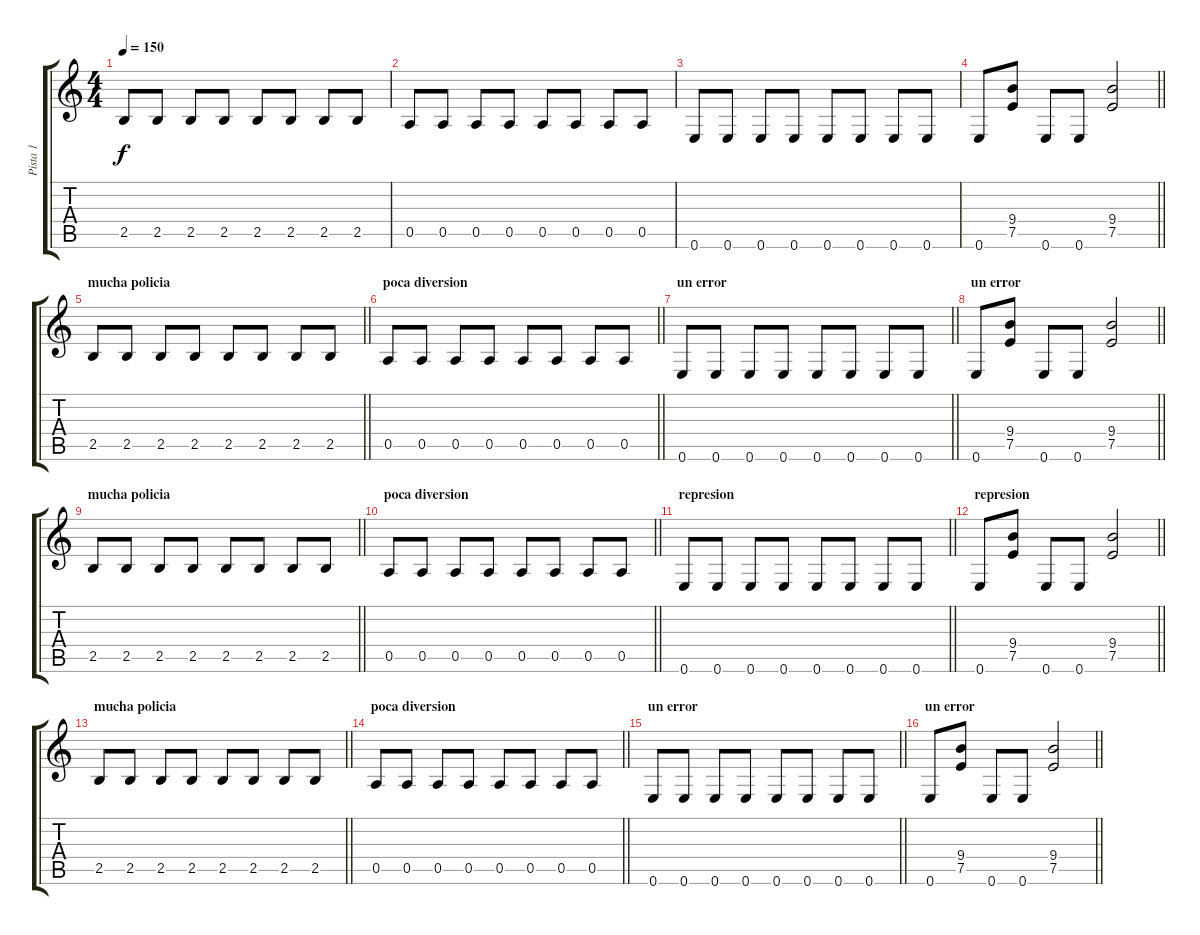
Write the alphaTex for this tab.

\track ("Pista 1" "Pista 1") {instrument overdrivenguitar}
\staff {score tabs}
\tuning (E4 B3 G3 D3 A2 E2) {hide}
\ts (4 4)
\tempo 150
\clef g2
\ks c
2.5.8{dy f} 2.5.8 2.5.8 2.5.8 2.5.8 2.5.8 2.5.8 2.5.8 |
0.5.8 0.5.8 0.5.8 0.5.8 0.5.8 0.5.8 0.5.8 0.5.8 |
0.6.8 0.6.8 0.6.8 0.6.8 0.6.8 0.6.8 0.6.8 0.6.8 |
\barLineRight lightlight
0.6.8 (9.4 7.5).8 0.6.8 0.6.8 (9.4 7.5).2 |
\section ("" "mucha policia")
\barLineRight lightlight
2.5.8 2.5.8 2.5.8 2.5.8 2.5.8 2.5.8 2.5.8 2.5.8 |
\section ("" "poca diversion")
\barLineRight lightlight
0.5.8 0.5.8 0.5.8 0.5.8 0.5.8 0.5.8 0.5.8 0.5.8 |
\section ("" "un error")
\barLineRight lightlight
0.6.8 0.6.8 0.6.8 0.6.8 0.6.8 0.6.8 0.6.8 0.6.8 |
\section ("" "un error")
\barLineRight lightlight
0.6.8 (9.4 7.5).8 0.6.8 0.6.8 (9.4 7.5).2 |
\section ("" "mucha policia")
\barLineRight lightlight
2.5.8 2.5.8 2.5.8 2.5.8 2.5.8 2.5.8 2.5.8 2.5.8 |
\section ("" "poca diversion")
\barLineRight lightlight
0.5.8 0.5.8 0.5.8 0.5.8 0.5.8 0.5.8 0.5.8 0.5.8 |
\section ("" "represion")
\barLineRight lightlight
0.6.8 0.6.8 0.6.8 0.6.8 0.6.8 0.6.8 0.6.8 0.6.8 |
\section ("" "represion")
\barLineRight lightlight
0.6.8 (9.4 7.5).8 0.6.8 0.6.8 (9.4 7.5).2 |
\section ("" "mucha policia")
\barLineRight lightlight
2.5.8 2.5.8 2.5.8 2.5.8 2.5.8 2.5.8 2.5.8 2.5.8 |
\section ("" "poca diversion")
\barLineRight lightlight
0.5.8 0.5.8 0.5.8 0.5.8 0.5.8 0.5.8 0.5.8 0.5.8 |
\section ("" "un error")
\barLineRight lightlight
0.6.8 0.6.8 0.6.8 0.6.8 0.6.8 0.6.8 0.6.8 0.6.8 |
\section ("" "un error")
\barLineRight lightlight
0.6.8 (9.4 7.5).8 0.6.8 0.6.8 (9.4 7.5).2
